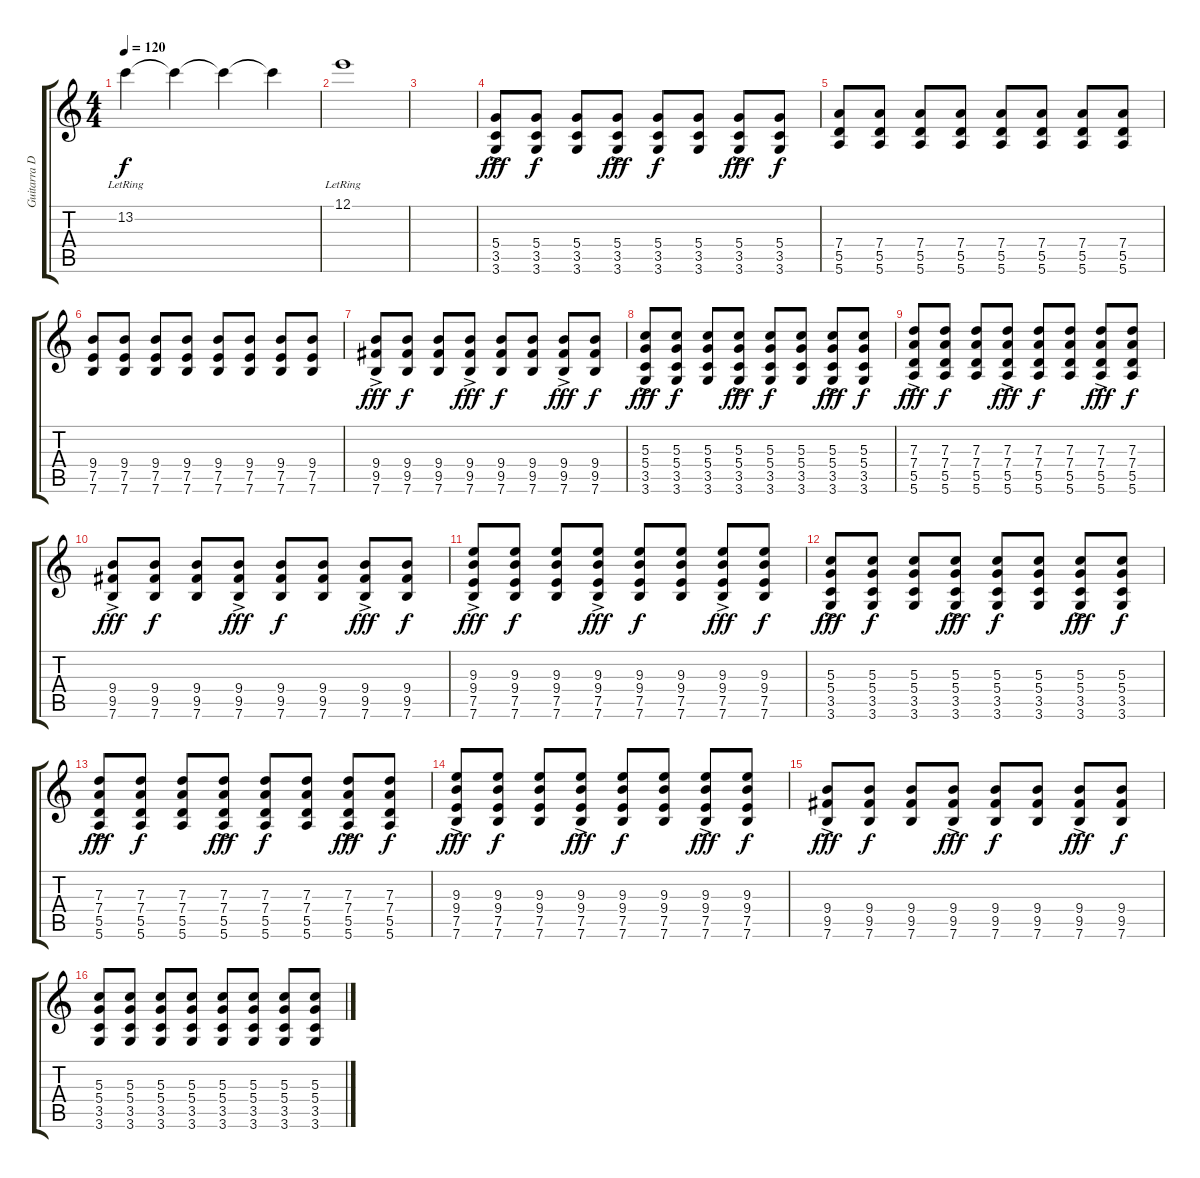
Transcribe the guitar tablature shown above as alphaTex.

\track ("Guitarra Distorcion" "Guitarra D") {instrument distortionguitar}
\staff {score tabs}
\tuning (E4 B3 G3 D3 A2 E2) {hide}
\ts (4 4)
\tempo 120
\clef g2
\ks c
13.2{lr}.4{dy f} 13.2{t}.4 13.2{t}.4 13.2{t}.4 |
12.1{lr}.1 |
|
(5.4{ac} 3.5 3.6).8{dy fff volume 16 instrument distortionguitar} (5.4 3.5 3.6).8{dy f} (5.4 3.5 3.6).8 (5.4 3.5{ac} 3.6).8{dy fff} (5.4 3.5 3.6).8{dy f} (5.4 3.5 3.6).8 (5.4{ac} 3.5 3.6).8{dy fff} (5.4 3.5 3.6).8{dy f} |
(7.4 5.5 5.6).8 (7.4 5.5 5.6).8 (7.4 5.5 5.6).8 (7.4 5.5 5.6).8 (7.4 5.5 5.6).8 (7.4 5.5 5.6).8 (7.4 5.5 5.6).8 (7.4 5.5 5.6).8 |
(9.4 7.5 7.6).8 (9.4 7.5 7.6).8 (9.4 7.5 7.6).8 (9.4 7.5 7.6).8 (9.4 7.5 7.6).8 (9.4 7.5 7.6).8 (9.4 7.5 7.6).8 (9.4 7.5 7.6).8 |
(9.4 9.5 7.6{ac}).8{dy fff} (9.4 9.5 7.6).8{dy f} (9.4 9.5 7.6).8 (9.4 9.5 7.6{ac}).8{dy fff} (9.4 9.5 7.6).8{dy f} (9.4 9.5 7.6).8 (9.4 9.5 7.6{ac}).8{dy fff} (9.4 9.5 7.6).8{dy f} |
(5.3 5.4{ac} 3.5 3.6).8{dy fff} (5.3 5.4 3.5 3.6).8{dy f} (5.3 5.4 3.5 3.6).8 (5.3 5.4 3.5{ac} 3.6).8{dy fff} (5.3 5.4 3.5 3.6).8{dy f} (5.3 5.4 3.5 3.6).8 (5.3 5.4{ac} 3.5 3.6).8{dy fff} (5.3 5.4 3.5 3.6).8{dy f} |
(7.3{ac} 7.4 5.5 5.6).8{dy fff} (7.3 7.4 5.5 5.6).8{dy f} (7.3 7.4 5.5 5.6).8 (7.3{ac} 7.4 5.5 5.6).8{dy fff} (7.3 7.4 5.5 5.6).8{dy f} (7.3 7.4 5.5 5.6).8 (7.3{ac} 7.4 5.5 5.6).8{dy fff} (7.3 7.4 5.5 5.6).8{dy f} |
(9.4 9.5 7.6{ac}).8{dy fff} (9.4 9.5 7.6).8{dy f} (9.4 9.5 7.6).8 (9.4 9.5 7.6{ac}).8{dy fff} (9.4 9.5 7.6).8{dy f} (9.4 9.5 7.6).8 (9.4 9.5 7.6{ac}).8{dy fff} (9.4 9.5 7.6).8{dy f} |
(9.3{ac} 9.4 7.5 7.6).8{dy fff} (9.3 9.4 7.5 7.6).8{dy f} (9.3 9.4 7.5 7.6).8 (9.3{ac} 9.4 7.5 7.6).8{dy fff} (9.3 9.4 7.5 7.6).8{dy f} (9.3 9.4 7.5 7.6).8 (9.3{ac} 9.4 7.5 7.6).8{dy fff} (9.3 9.4 7.5 7.6).8{dy f} |
(5.3 5.4{ac} 3.5 3.6).8{dy fff} (5.3 5.4 3.5 3.6).8{dy f} (5.3 5.4 3.5 3.6).8 (5.3 5.4 3.5{ac} 3.6).8{dy fff} (5.3 5.4 3.5 3.6).8{dy f} (5.3 5.4 3.5 3.6).8 (5.3 5.4{ac} 3.5 3.6).8{dy fff} (5.3 5.4 3.5 3.6).8{dy f} |
(7.3{ac} 7.4 5.5 5.6).8{dy fff} (7.3 7.4 5.5 5.6).8{dy f} (7.3 7.4 5.5 5.6).8 (7.3{ac} 7.4 5.5 5.6).8{dy fff} (7.3 7.4 5.5 5.6).8{dy f} (7.3 7.4 5.5 5.6).8 (7.3{ac} 7.4 5.5 5.6).8{dy fff} (7.3 7.4 5.5 5.6).8{dy f} |
(9.3{ac} 9.4 7.5 7.6).8{dy fff} (9.3 9.4 7.5 7.6).8{dy f} (9.3 9.4 7.5 7.6).8 (9.3{ac} 9.4 7.5 7.6).8{dy fff} (9.3 9.4 7.5 7.6).8{dy f} (9.3 9.4 7.5 7.6).8 (9.3{ac} 9.4 7.5 7.6).8{dy fff} (9.3 9.4 7.5 7.6).8{dy f} |
(9.4 9.5 7.6{ac}).8{dy fff} (9.4 9.5 7.6).8{dy f} (9.4 9.5 7.6).8 (9.4 9.5 7.6{ac}).8{dy fff} (9.4 9.5 7.6).8{dy f} (9.4 9.5 7.6).8 (9.4 9.5 7.6{ac}).8{dy fff} (9.4 9.5 7.6).8{dy f} |
(5.3 5.4 3.5 3.6).8 (5.3 5.4 3.5 3.6).8 (5.3 5.4 3.5 3.6).8 (5.3 5.4 3.5 3.6).8 (5.3 5.4 3.5 3.6).8 (5.3 5.4 3.5 3.6).8 (5.3 5.4 3.5 3.6).8 (5.3 5.4 3.5 3.6).8
